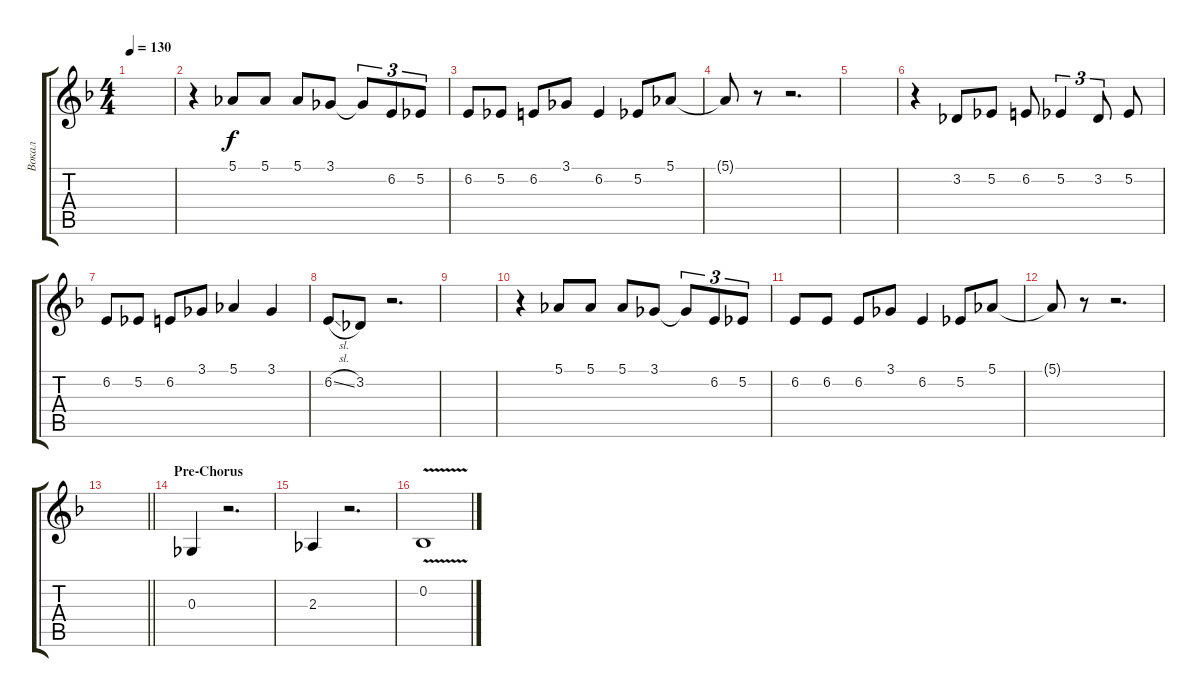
\track ("Вокал" "Вокал") {instrument trumpet}
\staff {score tabs}
\tuning (Eb4 Bb3 Gb3 Db3 Ab2 Eb2) {hide}
\ts (4 4)
\tempo 130
\clef g2
\ks dminor
|
r.4 5.1.8 5.1.8 5.1.8 3.1.8 3.1{t}.8{tu (3 2)} 6.2.8{tu (3 2)} 5.2.8{tu (3 2)} |
6.2.8 5.2.8 6.2.8 3.1.8 6.2.4 5.2.8 5.1.8 |
5.1{t}.8 r.8 r.2{d} |
|
r.4 3.2.8 5.2.8 6.2.8 5.2.4{tu (3 2)} 3.2.8{tu (3 2)} 5.2.8 |
6.2.8 5.2.8 6.2.8 3.1.8 5.1.4 3.1.4 |
6.2{sl}.8 3.2.8 r.2{d} |
|
r.4 5.1.8 5.1.8 5.1.8 3.1.8 3.1{t}.8{tu (3 2)} 6.2.8{tu (3 2)} 5.2.8{tu (3 2)} |
6.2.8 6.2.8 6.2.8 3.1.8 6.2.4 5.2.8 5.1.8 |
5.1{t}.8 r.8 r.2{d} |
\barLineRight lightlight
|
\section ("" "Pre-Chorus")
0.3.4 r.2{d} |
2.3.4 r.2{d} |
0.2{v}.1
